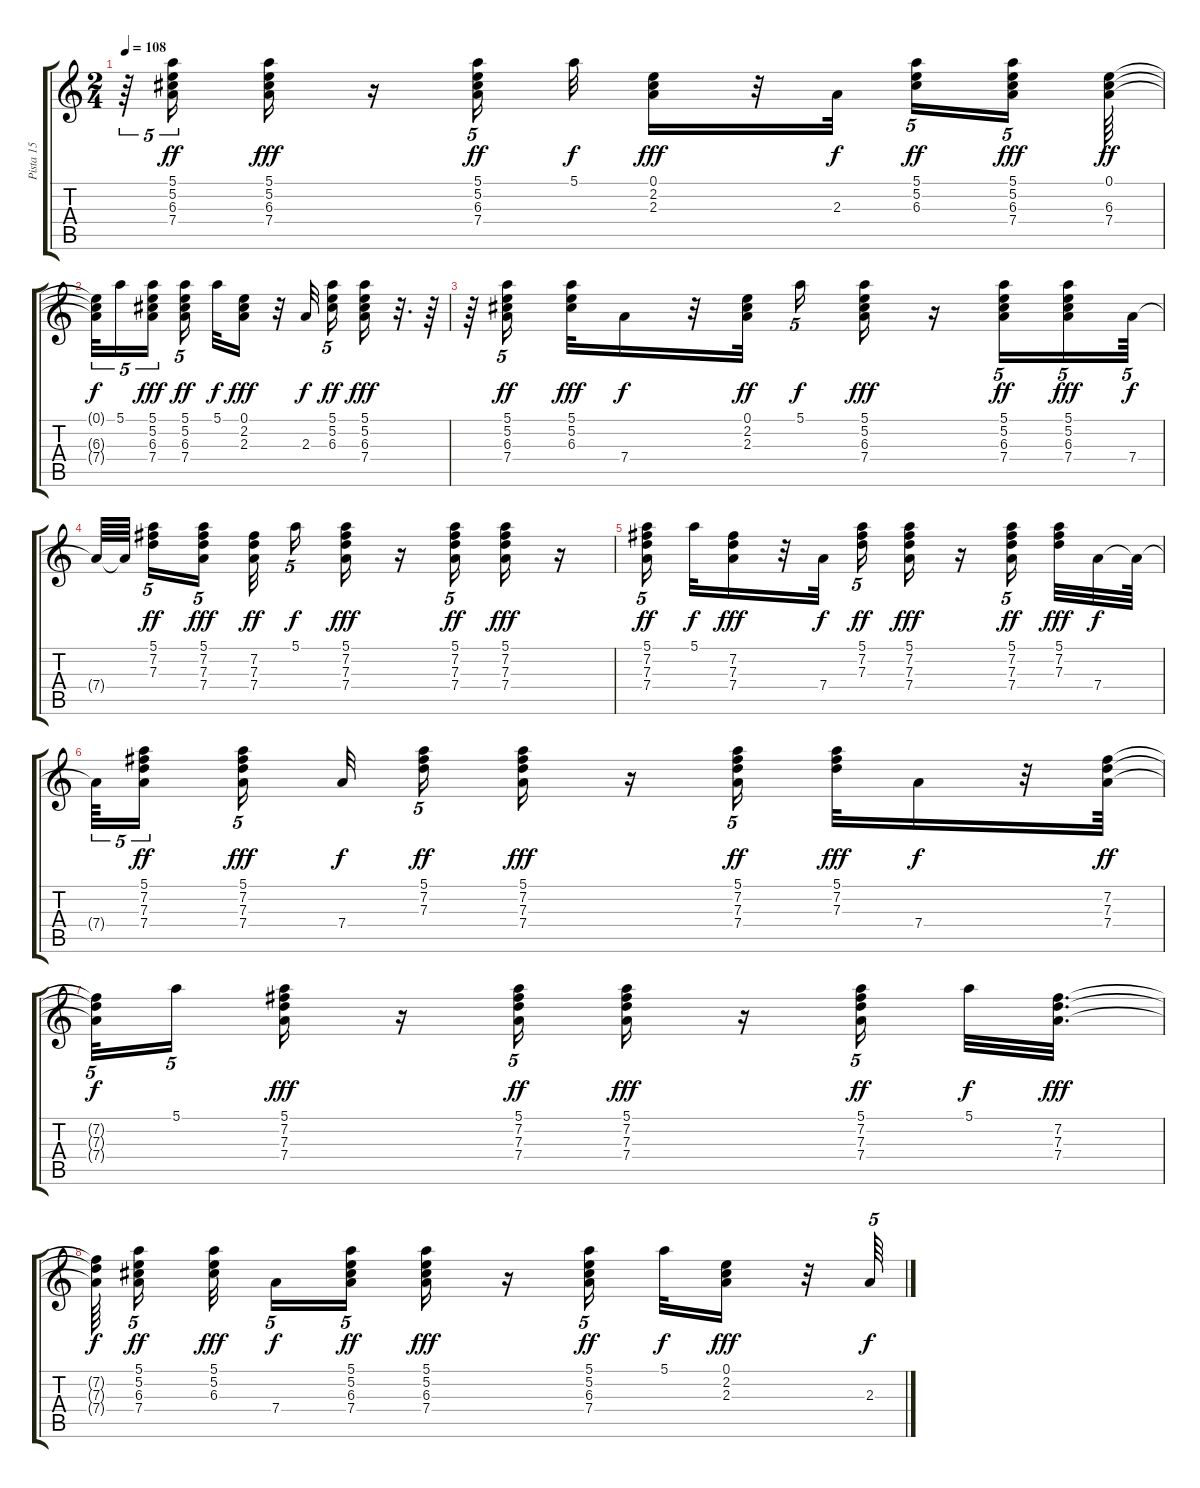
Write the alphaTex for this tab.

\track ("Pista 15" "Pista 15") {instrument electricguitarclean}
\staff {score tabs}
\tuning (E4 B3 G3 D3 A2 E2) {hide}
\ts (2 4)
\tempo 108
\clef g2
\ks c
r.64{tu (5 4) dy fff} (5.1 5.2 6.3 7.4).16{tu (5 4) dy ff} (5.1 5.2 6.3 7.4).16{dy fff} r.16 (5.1 5.2 6.3 7.4).16{tu (5 4) dy ff} 5.1.32{dy f} (0.1 2.2 2.3).16{dy fff} r.32 2.3.32{dy f} (5.1 5.2 6.3).16{tu (5 4) dy ff} (5.1 5.2 6.3 7.4).16{tu (5 4) dy fff} (0.1 6.3 7.4).64{dy ff} |
(0.1{t} 6.3{t} 7.4{t}).32{tu (5 4) dy f} 5.1.16{tu (5 4)} (5.1 5.2 6.3 7.4).16{tu (5 4) dy fff} (5.1 5.2 6.3 7.4).16{tu (5 4) dy ff} 5.1.32{dy f} (0.1 2.2 2.3).16{dy fff} r.32 2.3.32{dy f} (5.1 5.2 6.3).16{tu (5 4) dy ff} (5.1 5.2 6.3 7.4).16{dy fff} r.32{d} r.64 |
r.64 (5.1 5.2 6.3 7.4).16{tu (5 4) dy ff} (5.1 5.2 6.3).32{dy fff} 7.4.16{dy f} r.32 (0.1 2.2 2.3).32{dy ff} 5.1.16{tu (5 4) dy f} (5.1 5.2 6.3 7.4).16{dy fff} r.16 (5.1 5.2 6.3 7.4).16{tu (5 4) dy ff} (5.1 5.2 6.3 7.4).16{tu (5 4) dy fff} 7.4.64{tu (5 4) dy f} |
7.4{t}.64 7.4{t}.64 (5.1 7.2 7.3).16{tu (5 4) dy ff} (5.1 7.2 7.3 7.4).16{tu (5 4) dy fff} (7.2 7.3 7.4).32{dy ff} 5.1.16{tu (5 4) dy f} (5.1 7.2 7.3 7.4).16{dy fff} r.16 (5.1 7.2 7.3 7.4).16{tu (5 4) dy ff} (5.1 7.2 7.3 7.4).16{dy fff} r.16 |
(5.1 7.2 7.3 7.4).16{tu (5 4) dy ff} 5.1.32{dy f} (7.2 7.3 7.4).16{dy fff} r.32 7.4.32{dy f} (5.1 7.2 7.3).16{tu (5 4) dy ff} (5.1 7.2 7.3 7.4).16{dy fff} r.16 (5.1 7.2 7.3 7.4).16{tu (5 4) dy ff} (5.1 7.2 7.3).32{dy fff} 7.4.32{dy f} 7.4{t}.64 |
7.4{t}.64{tu (5 4)} (5.1 7.2 7.3 7.4).16{tu (5 4) dy ff} (5.1 7.2 7.3 7.4).16{tu (5 4) dy fff} 7.4.32{dy f} (5.1 7.2 7.3).16{tu (5 4) dy ff} (5.1 7.2 7.3 7.4).16{dy fff} r.16 (5.1 7.2 7.3 7.4).16{tu (5 4) dy ff} (5.1 7.2 7.3).32{dy fff} 7.4.16{dy f} r.32 (7.2 7.3 7.4).64{dy ff} |
(7.2{t} 7.3{t} 7.4{t}).32{tu (5 4) dy f} 5.1.16{tu (5 4)} (5.1 7.2 7.3 7.4).16{dy fff} r.16 (5.1 7.2 7.3 7.4).16{tu (5 4) dy ff} (5.1 7.2 7.3 7.4).16{dy fff} r.16 (5.1 7.2 7.3 7.4).16{tu (5 4) dy ff} 5.1.32{dy f} (7.2 7.3 7.4).32{d dy fff} |
(7.2{t} 7.3{t} 7.4{t}).64{dy f} (5.1 5.2 6.3 7.4).16{tu (5 4) dy ff} (5.1 5.2 6.3).32{dy fff} 7.4.16{tu (5 4) dy f} (5.1 5.2 6.3 7.4).16{tu (5 4) dy ff} (5.1 5.2 6.3 7.4).16{dy fff} r.16 (5.1 5.2 6.3 7.4).16{tu (5 4) dy ff} 5.1.32{dy f} (0.1 2.2 2.3).16{dy fff} r.32 2.3.64{tu (5 4) dy f}
